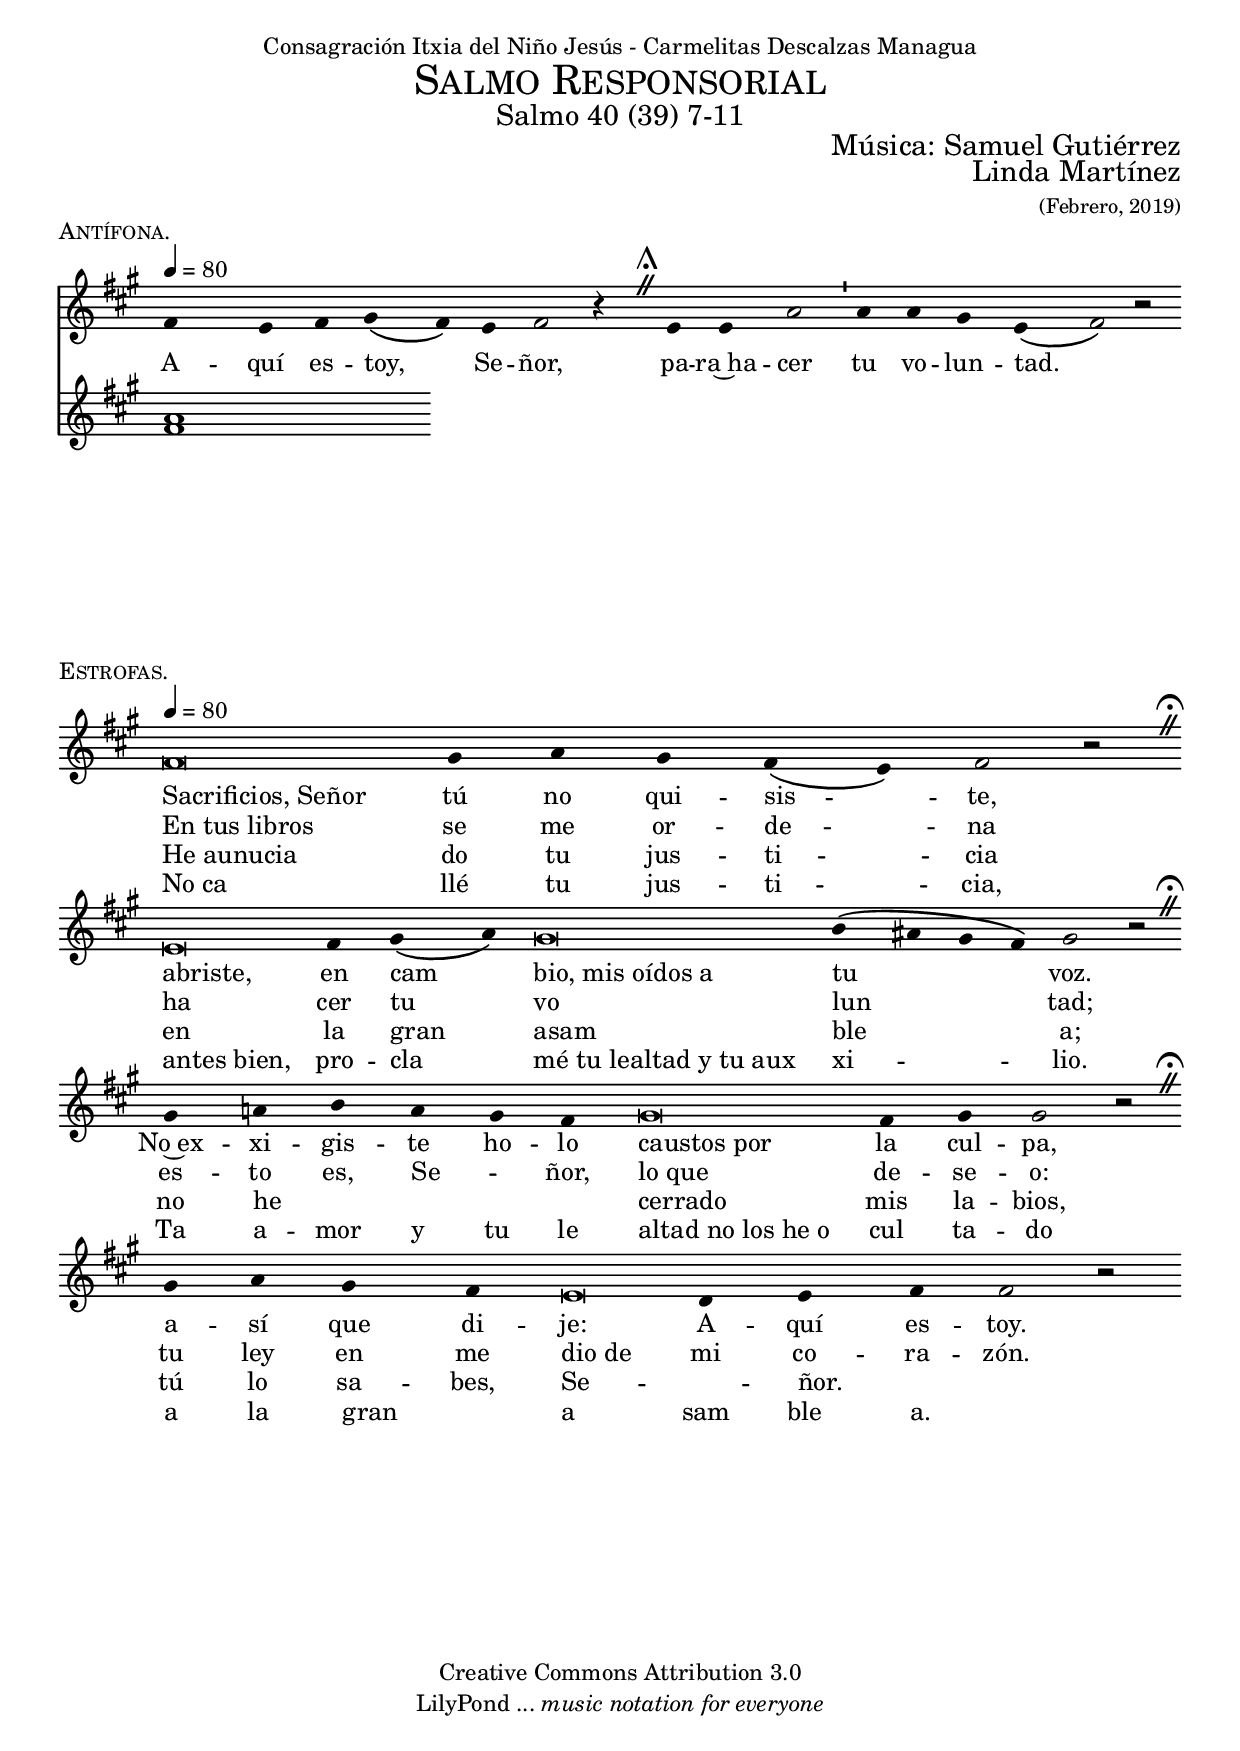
% ****************************************************************
%	Salmo responsorial - Melodia vaticana
%	by serach.sam@
% ****************************************************************
\language "espanol"
\version "2.19.82"

% --- includes
\include "gregorian.ly"

%#(set-global-staff-size 18.5)


% --- Cabecera
\markup { \fill-line { \center-column { \fontsize #5 \smallCaps "Salmo Responsorial" \fontsize #2 "Salmo 40 (39) 7-11" } } }
\markup { \fill-line { " " \fontsize #2 "Música: Samuel Gutiérrez"  } }
\markup { \fill-line { " " \right-column { \fontsize #2 "Linda Martínez" \small "(Febrero, 2019)" } } }
\header {
    dedication = "Consagración Itxia del Niño Jesús - Carmelitas Descalzas Managua"
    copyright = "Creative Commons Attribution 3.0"
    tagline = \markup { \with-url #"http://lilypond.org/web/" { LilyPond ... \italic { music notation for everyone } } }
    breakbefore = ##t
}

% --- Musica

% --- Antifona
melody_antifona = \relative do' {
  \tempo 4 = 80
  \key la \major
  \set Score.timing = ##f
  fas4 mi4 fas4 sols4( fas4) mi4 fas2 r4 \divisioMaior
  mi4 mi4 la2 \divisioMinima la4 la4 sols4 mi4( fas2) r2 \finalis \break
  s32
}
letter_antifona = \lyricmode {
  A -- quí es -- toy, Se -- ñor, pa -- ra~ha -- cer tu vo -- lun -- tad.
}
% --- acordes
harmony_antifona = \new ChordNames { 
    \chordmode { 
        \italianChords
        
    }
}

%organ
organ_antifona = \relative do' {
  \key la \major
  \set Score.timing = ##f
    <fas la>1
}

% --- Antifona
\score {
<<
   \new Voice = "antifona" {<<
     \set Staff.midiInstrument = #"choir aahs"
     \melody_antifona
   >>}
   \new Lyrics = "antifona" \lyricsto antifona \letter_antifona
   \new Staff <<
     \set Staff.midiInstrument = #"church organ"
     \set Staff.midiMaximumVolume = #0.6
     \organ_antifona
   >>
>>
    \midi { }
    \layout {
      \context {
    \Staff \RemoveEmptyStaves
    % To use the setting globally, uncomment the following line:
    % \override VerticalAxisGroup.remove-first = ##t
  }
      \context {
        \Staff
        \remove "Time_signature_engraver"
        \remove "Bar_engraver"
        \hide Stem
      }
      \context {
        \Voice
        \override Stem.length = #0
      }
      \context {
        \Score
        barAlways = ##t
      }
    }
    \header {
      piece = \markup {\smallCaps "Antífona."}
    }
}


% --- Estrofa
melody_stanza = \relative do' {
  \tempo 4 = 80
  \key la \major
  \set Score.timing = ##f
  fas\breve sols4 la4 sols4 fas4( mi4) fas2 r2 \divisioMaxima \break
  mi\breve fas4 sols4( la4) sols\breve si4( las4 sols4 fas4) sols2 r2\divisioMaxima \break
  sols4 la4 si4 la4 sols4 fas4 sols\breve fas4 sols4 sols2 r2\divisioMaxima \break
  sols4 la4 sols4 fas4 mi\breve re4 mi4 fas4 fas2 r2\finalis \break
  s32-"R."
}
letter_stanza_uno = \lyricmode {
  \once \override LyricText.self-alignment-X = #LEFT
  "Sacrificios, Señor" tú no qui -- sis -- te,
  \once \override LyricText.self-alignment-X = #LEFT
  "abriste," en cam
  \once \override LyricText.self-alignment-X = #LEFT
  "bio, mis oídos a" tu voz.
  No~ex -- xi -- gis -- te ho -- lo 
  \once \override LyricText.self-alignment-X = #LEFT
  "caustos por" la cul -- pa,
  a -- sí que di -- je: A -- quí es -- toy.
}

letter_stanza_dos = \lyricmode {
  \once \override LyricText.self-alignment-X = #LEFT
  "En tus libros" se me or -- de -- na
  \once \override LyricText.self-alignment-X = #LEFT
  "ha" cer tu
  \once \override LyricText.self-alignment-X = #LEFT
  "vo" lun tad;
  es -- to es, Se _ -- ñor,
  \once \override LyricText.self-alignment-X = #LEFT
  "lo que" de -- se -- o:
  tu ley en me
  \once \override LyricText.self-alignment-X = #LEFT
  "dio de" mi co -- ra -- zón.
}

letter_stanza_tres = \lyricmode {
  \once \override LyricText.self-alignment-X = #LEFT
  "He aunucia" do tu jus -- ti -- cia
  \once \override LyricText.self-alignment-X = #LEFT
  "en" la gran
  \once \override LyricText.self-alignment-X = #LEFT
  "asam" ble a;
  no he _ _ _ _
  \once \override LyricText.self-alignment-X = #LEFT
  "cerrado" mis la -- bios,
  tú lo sa -- bes,
  \once \override LyricText.self-alignment-X = #LEFT
  "Se" _ -- ñor. _
}

letter_stanza_cuatro = \lyricmode {
  \once \override LyricText.self-alignment-X = #LEFT
  "No ca" llé tu jus -- ti -- cia,
  \once \override LyricText.self-alignment-X = #LEFT
  "antes bien," pro -- cla
  \once \override LyricText.self-alignment-X = #LEFT
  "mé tu lealtad y tu aux" xi -- lio.
  Ta a -- mor y tu le 
  \once \override LyricText.self-alignment-X = #LEFT
  "altad no los he o" cul ta -- do
  a la gran _
  \once \override LyricText.self-alignment-X = #LEFT
  "a" sam ble a. _
}

% --- acordes
harmony_stanza = \new ChordNames { 
  \chordmode { 
    \italianChords
  }
}

% --- Estrofa
\score {
<<
    \new ChoirStaff <<
        \new Voice = "stanza" <<
            \set Staff.midiInstrument = #"choir aahs"
            \melody_stanza
        >>
        \new Lyrics = "primera" \lyricsto stanza \letter_stanza_uno
        \new Lyrics = "segunda" \lyricsto stanza \letter_stanza_dos
        \new Lyrics = "tercera" \lyricsto stanza \letter_stanza_tres
        \new Lyrics = "cuarta" \lyricsto stanza \letter_stanza_cuatro
    >>
>>
    \midi { }
    \layout {
      ragged-right = ##f
      \context {
        \Staff
        \remove "Time_signature_engraver"
        \remove "Bar_engraver"
        \hide Stem
      }
      \context {
        \Voice
        \override Stem.length = #0
      }
      \context {
        \Score
        barAlways = ##t
      }
      \context {
    \Staff \RemoveEmptyStaves
    % To use the setting globally, uncomment the following line:
    % \override VerticalAxisGroup.remove-first = ##t
  }
    }
    \header {
      piece = \markup {\smallCaps "Estrofas."}
    }
}


% --- Papel
\paper{
  #(set-default-paper-size "letter")
}